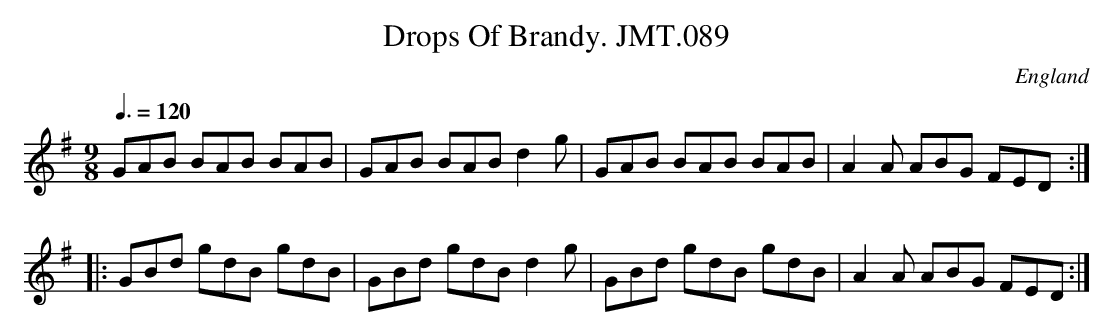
X:1
T:Drops Of Brandy. JMT.089
L:1/8
M:9/8
O:England
Q:3/8=120
K:G
GAB BAB BAB|GAB BAB d2g|GAB BAB BAB|A2A ABG FED:|!
|:GBd gdB gdB|GBd gdBd2g|GBd gdB gdB|A2A ABG FED:|
